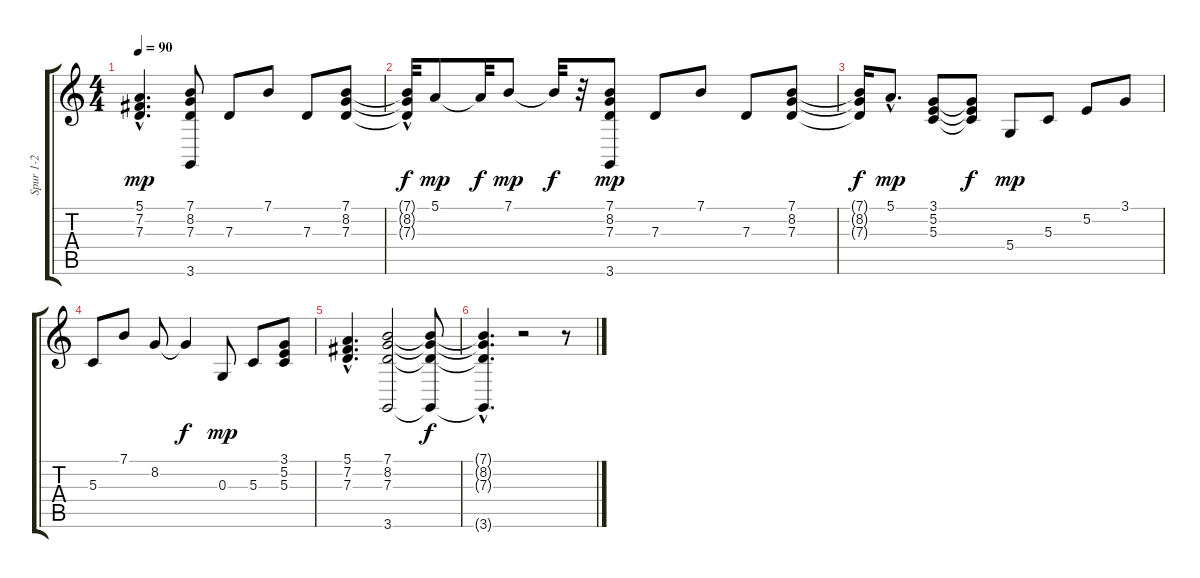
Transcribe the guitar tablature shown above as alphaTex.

\track ("Spur 1-2" "Spur 1-2") {instrument acousticgrandpiano}
\staff {score tabs}
\tuning (E4 B3 G3 D3 A2 E2) {hide}
\ts (4 4)
\tempo 90
\clef g2
\ks c
(5.1{hac} 7.2{hac} 7.3{hac}).4{d dy mp} (7.1 8.2 7.3 3.6).8 7.3.8 7.1.8 7.3.8 (7.1 8.2 7.3).8 |
(7.1{t} 8.2{t} 7.3{hac t}).32{dy f} 5.1.8{dy mp} 5.1{t}.32{dy f} 7.1.8{dy mp} 7.1{t}.32{dy f} r.32 (7.1 8.2 7.3 3.6).8{dy mp} 7.3.8 7.1.8 7.3.8 (7.1 8.2 7.3).8 |
(7.1{t} 8.2{t} 7.3{t}).16{dy f} 5.1{hac}.8{d dy mp} (3.1 5.2 5.3).8 (3.1{t} 5.2{t} 5.3{t}).8{dy f} 5.4.8{dy mp} 5.3.8 5.2.8 3.1.8 |
5.3.8 7.1.8 8.2.8 8.2{t}.4{dy f} 0.3.8{dy mp} 5.3.8 (3.1 5.2 5.3).8 |
(5.1{hac} 7.2{hac} 7.3{hac}).4{d} (7.1 8.2 7.3 3.6).2 (7.1{t} 8.2{t} 7.3{t} 3.6{t}).8{dy f} |
(7.1{hac t} 8.2{hac t} 7.3{hac t} 3.6{hac t}).4{d} r.2 r.8
